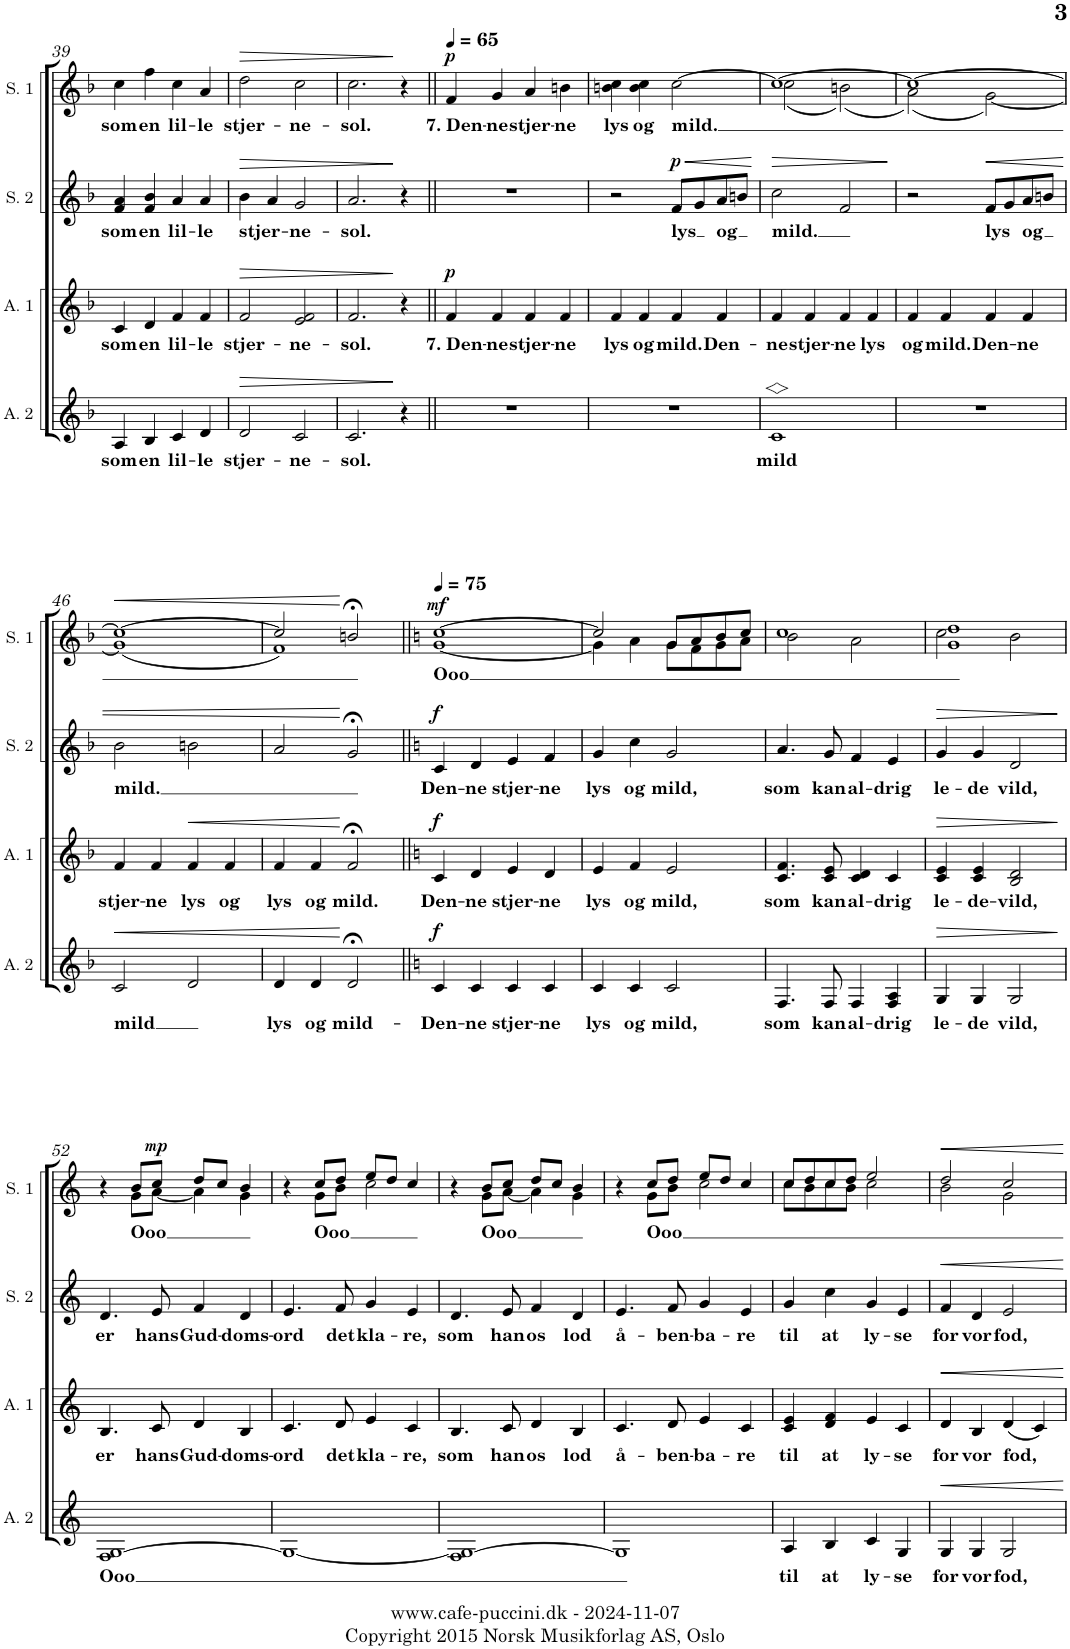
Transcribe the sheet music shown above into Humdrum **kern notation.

**kern	**text	**dynam	**kern	**text	**dynam	**kern	**text	**dynam	**kern	**text	**dynam
*part4	*part4	*part4	*part3	*part3	*part3	*part2	*part2	*part2	*part1	*part1	*part1
*staff4	*staff4	*staff4	*staff3	*staff3	*staff3	*staff2	*staff2	*staff2	*staff1	*staff1	*staff1
*I"Alto 2	*	*	*I"Alto 1	*	*	*I"Soprano 2	*	*	*I"Soprano 1	*	*
*I'A. 2	*	*	*I'A. 1	*	*	*I'S. 2	*	*	*I'S. 1	*	*
!!LO:PB:g=z
*clefG2	*	*	*clefG2	*	*	*clefG2	*	*	*clefG2	*	*
*k[b-]	*	*	*k[b-]	*	*	*k[b-]	*	*	*k[b-]	*	*
*M4/4	*	*	*M4/4	*	*	*M4/4	*	*	*M4/4	*	*
=39	=39	=39	=39	=39	=39	=39	=39	=39	=39	=39	=39
!	!LO:LY:b	!	!	!LO:LY:b	!	!	!LO:LY:b	!	!	!LO:LY:b	!
4A/	som	.	4c/	som	.	4f/ 4a/	som	.	4cc\	som	.
!	!LO:LY:b	!	!	!LO:LY:b	!	!	!LO:LY:b	!	!	!LO:LY:b	!
4B-/	en	.	4d/	en	.	4f/ 4b-/	en	.	4ff\	en	.
!	!LO:LY:b	!	!	!LO:LY:b	!	!	!LO:LY:b	!	!	!LO:LY:b	!
4c/	lil-	.	4f/	lil-	.	4a/	lil-	.	4cc\	lil-	.
!	!LO:LY:b	!	!	!LO:LY:b	!	!	!LO:LY:b	!	!	!LO:LY:b	!
4d/	-le	.	4f/	-le	.	4a/	-le	.	4a/	-le	.
=40	=40	=40	=40	=40	=40	=40	=40	=40	=40	=40	=40
!	!LO:LY:b	!LO:HP:b	!	!LO:LY:b	!LO:HP:b	!	!LO:LY:b	!LO:HP:b	!	!LO:LY:b	!LO:HP:b
2d/	stjer-	>	2f/	stjer-	>	4b-\	stjer-	>	2dd\	stjer-	>
.	.	.	.	.	.	4a/	.	.	.	.	.
!	!LO:LY:b	!	!	!LO:LY:b	!	!	!LO:LY:b	!	!	!LO:LY:b	!
2c/	-ne-	.	2e/ 2f/	-ne-	.	2g/	-ne-	.	2cc\	-ne-	.
=41	=41	=41	=41	=41	=41	=41	=41	=41	=41	=41	=41
!	!LO:LY:b	!	!	!LO:LY:b	!	!	!LO:LY:b	!	!	!LO:LY:b	!
2.c/	-sol.	.	2.f/	-sol.	.	2.a/	-sol.	.	2.cc\	-sol.	.
4r	.	]	4r	.	]	4r	.	]	4r	.	]
=42||	=42||	=42||	=42||	=42||	=42||	=42||	=42||	=42||	=42||	=42||	=42||
*	*	*	*	*	*	*	*	*	*MM65	*	*
!	!	!	!	!LO:LY:b	!LO:DY:a	!	!	!	!	!LO:LY:b	!LO:DY:a
1r	.	.	4f/	7. Den-	p	1r	.	.	4f/	7. Den-	p
!	!	!	!	!LO:LY:b	!	!	!	!	!	!LO:LY:b	!
.	.	.	4f/	-ne	.	.	.	.	4g/	-ne	.
!	!	!	!	!LO:LY:b	!	!	!	!	!	!LO:LY:b	!
.	.	.	4f/	stjer-	.	.	.	.	4a/	stjer-	.
!	!	!	!	!LO:LY:b	!	!	!	!	!	!LO:LY:b	!
.	.	.	4f/	-ne	.	.	.	.	4bn\	-ne	.
=43	=43	=43	=43	=43	=43	=43	=43	=43	=43	=43	=43
!	!	!	!	!LO:LY:b	!	!	!	!	!	!LO:LY:b	!
1r	.	.	4f/	lys	.	2r	.	.	4bn\ 4cc\	lys	.
!	!	!	!	!LO:LY:b	!	!	!	!	!	!LO:LY:b	!
.	.	.	4f/	og	.	.	.	.	4b\ 4cc\	og	.
!	!	!	!	!LO:LY:b	!	!	!LO:LY:b	!LO:HP:b	!	!LO:LY:b	!
!	!	!	!	!	!	!	!	!LO:DY:n=1:a	!	!	!
.	.	.	4f/	-mild.	.	8f/L	lys	< p	[>2cc\	-mild.	.
.	.	.	.	.	.	8g/	.	.	.	.	.
!	!	!	!	!LO:LY:b	!	!	!LO:LY:b	!	!	!	!
.	.	.	4f/	Den-	.	8a/	og	.	.	.	.
.	.	.	.	.	.	8bn/J	.	.	.	.	.
.	.	.	.	.	.	.	.	[	.	.	.
=44	=44	=44	=44	=44	=44	=44	=44	=44	=44	=44	=44
!	!LO:LY:b	!	!	!LO:LY:b	!	!	!LO:LY:b	!LO:HP:b	!	!	!
*	*	*	*	*	*	*	*	*	*^	*	*
1c>	mild	.	4f/	-ne	.	2cc\	mild.	>	1cc_	(2cc\	.	.
!	!	!	!	!LO:LY:b	!	!	!	!	!	!	!	!
.	.	.	4f/	stjer-	.	.	.	.	.	.	.	.
!	!	!	!	!LO:LY:b	!	!	!	!	!	!	!	!
.	.	.	4f/	-ne	.	2f/	.	.	.	(2bn\)	.	.
!	!	!	!	!LO:LY:b	!	!	!	!	!	!	!	!
.	.	.	4f/	lys	.	.	.	.	.	.	.	.
*	*	*	*	*	*	*	*	*	*v	*v	*	*
.	.	.	.	.	.	.	.	]	.	.	.
=45	=45	=45	=45	=45	=45	=45	=45	=45	=45	=45	=45
!	!	!	!	!LO:LY:b	!	!	!	!	!	!	!
*	*	*	*	*	*	*	*	*	*^	*	*
1r	.	.	4f/	og	.	2r	.	.	1cc_	(2a\)	.	.
!	!	!	!	!LO:LY:b	!	!	!	!	!	!	!	!
.	.	.	4f/	-mild.	.	.	.	.	.	.	.	.
!	!	!	!	!LO:LY:b	!	!	!LO:LY:b	!LO:HP:b	!	!	!	!
.	.	.	4f/	Den-	.	8f/L	lys	<	.	[<2g\)	.	.
.	.	.	.	.	.	8g/	.	.	.	.	.	.
!	!	!	!	!LO:LY:b	!	!	!LO:LY:b	!	!	!	!	!
.	.	.	4f/	-ne	.	8a/	og	.	.	.	.	.
.	.	.	.	.	.	8bn/J	.	.	.	.	.	.
!!LO:LB:g=z	!!
=46	=46	=46	=46	=46	=46	=46	=46	=46	=46	=46	=46	=46
!	!LO:LY:b	!LO:HP:b	!	!LO:LY:b	!	!	!LO:LY:b	!	!	!	!	!LO:HP:b
2c/	mild	<	4f/	stjer-	.	2b-\	mild.	.	1cc_	(1g]	.	<
!	!	!	!	!LO:LY:b	!	!	!	!	!	!	!	!
.	.	.	4f/	-ne	.	.	.	.	.	.	.	.
!	!	!	!	!LO:LY:b	!LO:HP:b	!	!	!	!	!	!	!
2d/	.	.	4f/	lys	<	2bn\	.	.	.	.	.	.
!	!	!	!	!LO:LY:b	!	!	!	!	!	!	!	!
.	.	.	4f/	og	.	.	.	.	.	.	.	.
=47	=47	=47	=47	=47	=47	=47	=47	=47	=47	=47	=47	=47
!	!LO:LY:b	!	!	!LO:LY:b	!	!	!	!	!	!	!	!
4d/	lys	.	4f/	lys	.	2a/	.	.	2cc/]	1f)	.	.
!	!LO:LY:b	!	!	!LO:LY:b	!	!	!	!	!	!	!	!
4d/	og	.	4f/	og	.	.	.	.	.	.	.	.
!	!LO:LY:b	!	!	!LO:LY:b	!	!	!	!	!	!	!	!
2d;</	mild-	[	2f;</	mild.	[	2g;</	.	[	2bn;</	.	.	[
=48||	=48||	=48||	=48||	=48||	=48||	=48||	=48||	=48||	=48||	=48||	=48||	=48||
*k[]	*	*	*k[]	*	*	*k[]	*	*	*k[]	*	*	*
*	*	*	*	*	*	*	*	*	*MM75	*	*	*
!	!LO:LY:b	!LO:DY:a	!	!LO:LY:b	!LO:DY:a	!	!LO:LY:b	!LO:DY:a	!	!	!LO:LY:b	!LO:DY:a
4c/	-Den-	f	4c/	Den-	f	4c/	Den-	f	[1cc	[<1g	Ooo	mf
!	!LO:LY:b	!	!	!LO:LY:b	!	!	!LO:LY:b	!	!	!	!	!
4c/	-ne	.	4d/	-ne	.	4d/	-ne	.	.	.	.	.
!	!LO:LY:b	!	!	!LO:LY:b	!	!	!LO:LY:b	!	!	!	!	!
4c/	stjer-	.	4e/	stjer-	.	4e/	stjer-	.	.	.	.	.
!	!LO:LY:b	!	!	!LO:LY:b	!	!	!LO:LY:b	!	!	!	!	!
4c/	-ne	.	4d/	-ne	.	4f/	-ne	.	.	.	.	.
=49	=49	=49	=49	=49	=49	=49	=49	=49	=49	=49	=49	=49
!	!LO:LY:b	!	!	!LO:LY:b	!	!	!LO:LY:b	!	!	!	!	!
4c/	lys	.	4e/	lys	.	4g/	lys	.	2cc/]	4g\]	.	.
!	!LO:LY:b	!	!	!LO:LY:b	!	!	!LO:LY:b	!	!	!	!	!
4c/	og	.	4f/	og	.	4cc\	og	.	.	4a\	.	.
!	!LO:LY:b	!	!	!LO:LY:b	!	!	!LO:LY:b	!	!	!	!	!
2c/	mild,	.	2e/	mild,	.	2g/	mild,	.	8g/L	8g\L	.	.
.	.	.	.	.	.	.	.	.	8a/	8f\	.	.
.	.	.	.	.	.	.	.	.	8b/	8g\	.	.
.	.	.	.	.	.	.	.	.	8cc/J	8a\J	.	.
=50	=50	=50	=50	=50	=50	=50	=50	=50	=50	=50	=50	=50
!	!LO:LY:b	!	!	!LO:LY:b	!	!	!LO:LY:b	!	!	!	!	!
4.F/	som	.	4.c/ 4.f/	som	.	4.a/	som	.	1cc	2b\	.	.
!	!LO:LY:b	!	!	!LO:LY:b	!	!	!LO:LY:b	!	!	!	!	!
8F/	kan	.	8c/ 8e/	kan	.	8g/	kan	.	.	.	.	.
!	!LO:LY:b	!	!	!LO:LY:b	!	!	!LO:LY:b	!	!	!	!	!
4F/	al-	.	4c/ 4d/	al-	.	4f/	al-	.	.	2a\	.	.
!	!LO:LY:b	!	!	!LO:LY:b	!	!	!LO:LY:b	!	!	!	!	!
4F/ 4A/	-drig	.	4c/	-drig	.	4e/	-drig	.	.	.	.	.
*	*	*	*	*	*	*	*	*	*v	*v	*	*
=51	=51	=51	=51	=51	=51	=51	=51	=51	=51	=51	=51
!	!LO:LY:b	!LO:HP:b	!	!LO:LY:b	!LO:HP:b	!	!LO:LY:b	!LO:HP:b	!	!	!
*	*	*	*	*	*	*	*	*	*^	*	*
*	*	*	*	*	*	*	*	*	*	*^	*	*
4G/	le-	>	4c/ 4e/	le-	>	4g/	le-	>	1dd	2cc\	1g	.	.
!	!LO:LY:b	!	!	!LO:LY:b	!	!	!LO:LY:b	!	!	!	!	!	!
4G/	-de	.	4c/ 4e/	-de-	.	4g/	-de	.	.	.	.	.	.
!	!LO:LY:b	!	!	!LO:LY:b	!	!	!LO:LY:b	!	!	!	!	!	!
2G/	vild,	.	2B/ 2d/	-vild,	.	2d/	vild,	.	.	2b\	.	.	.
*	*	*	*	*	*	*	*	*	*v	*v	*v	*	*
.	.	]	.	.	]	.	.	]	.	.	.
!!LO:LB:g=z
=52	=52	=52	=52	=52	=52	=52	=52	=52	=52	=52	=52
!	!LO:LY:b	!	!	!LO:LY:b	!	!	!LO:LY:b	!	!	!	!
*	*	*	*	*	*	*	*	*	*^	*	*
1F [1G	Ooo	.	4.B/	er	.	4.d/	er	.	4r	4ryy	.	.
!	!	!	!	!	!	!	!	!	!	!	!LO:LY:b	!
.	.	.	.	.	.	.	.	.	8b/L	8g\L	-Ooo	.
!	!	!	!	!LO:LY:b	!	!	!LO:LY:b	!	!	!	!	!LO:DY:a
.	.	.	8c/	hans	.	8e/	hans	.	8cc/J	[<8a\J	.	mp
!	!	!	!	!LO:LY:b	!	!	!LO:LY:b	!	!	!	!	!
.	.	.	4d/	Gud-	.	4f/	Gud-	.	8dd/L	4a\]	.	.
.	.	.	.	.	.	.	.	.	8cc/J	.	.	.
!	!	!	!	!LO:LY:b	!	!	!LO:LY:b	!	!	!	!	!
.	.	.	4B/	-doms-	.	4d/	-doms-	.	4b/	4g\	.	.
=53	=53	=53	=53	=53	=53	=53	=53	=53	=53	=53	=53	=53
!	!	!	!	!LO:LY:b	!	!	!LO:LY:b	!	!	!	!	!
1G_	.	.	4.c/	-ord	.	4.e/	-ord	.	4r	4ryy	.	.
!	!	!	!	!	!	!	!	!	!	!	!LO:LY:b	!
.	.	.	.	.	.	.	.	.	8cc/L	8g\L	-Ooo	.
!	!	!	!	!LO:LY:b	!	!	!LO:LY:b	!	!	!	!	!
.	.	.	8d/	det	.	8f/	det	.	8dd/J	8b\J	.	.
!	!	!	!	!LO:LY:b	!	!	!LO:LY:b	!	!	!	!	!
.	.	.	4e/	kla-	.	4g/	kla-	.	8ee/L	2cc\	.	.
.	.	.	.	.	.	.	.	.	8dd/J	.	.	.
!	!	!	!	!LO:LY:b	!	!	!LO:LY:b	!	!	!	!	!
.	.	.	4c/	-re,	.	4e/	-re,	.	4cc/	.	.	.
=54	=54	=54	=54	=54	=54	=54	=54	=54	=54	=54	=54	=54
!	!	!	!	!LO:LY:b	!	!	!LO:LY:b	!	!	!	!	!
1F 1G_	.	.	4.B/	som	.	4.d/	som	.	4r	4ryy	.	.
!	!	!	!	!	!	!	!	!	!	!	!LO:LY:b	!
.	.	.	.	.	.	.	.	.	8b/L	8g\L	Ooo	.
!	!	!	!	!LO:LY:b	!	!	!LO:LY:b	!	!	!	!	!
.	.	.	8c/	han	.	8e/	han	.	8cc/J	[<8a\J	.	.
!	!	!	!	!LO:LY:b	!	!	!LO:LY:b	!	!	!	!	!
.	.	.	4d/	os	.	4f/	os	.	8dd/L	4a\]	.	.
.	.	.	.	.	.	.	.	.	8cc/J	.	.	.
!	!	!	!	!LO:LY:b	!	!	!LO:LY:b	!	!	!	!	!
.	.	.	4B/	lod	.	4d/	lod	.	4b/	4g\	.	.
=55	=55	=55	=55	=55	=55	=55	=55	=55	=55	=55	=55	=55
!	!	!	!	!LO:LY:b	!	!	!LO:LY:b	!	!	!	!	!
1G]	.	.	4.c/	å-	.	4.e/	å-	.	4r	4ryy	.	.
!	!	!	!	!	!	!	!	!	!	!	!LO:LY:b	!
.	.	.	.	.	.	.	.	.	8cc/L	8g\L	Ooo	.
!	!	!	!	!LO:LY:b	!	!	!LO:LY:b	!	!	!	!	!
.	.	.	8d/	-ben-	.	8f/	-ben-	.	8dd/J	8b\J	.	.
!	!	!	!	!LO:LY:b	!	!	!LO:LY:b	!	!	!	!	!
.	.	.	4e/	-ba-	.	4g/	-ba-	.	8ee/L	2cc\	.	.
.	.	.	.	.	.	.	.	.	8dd/J	.	.	.
!	!	!	!	!LO:LY:b	!	!	!LO:LY:b	!	!	!	!	!
.	.	.	4c/	-re	.	4e/	-re	.	4cc/	.	.	.
=56	=56	=56	=56	=56	=56	=56	=56	=56	=56	=56	=56	=56
!	!LO:LY:b	!	!	!LO:LY:b	!	!	!LO:LY:b	!	!	!	!	!
4A/	til	.	4c/ 4e/	til	.	4g/	til	.	8cc/L	8cc\L	.	.
.	.	.	.	.	.	.	.	.	8dd/	8b\	.	.
!	!LO:LY:b	!	!	!LO:LY:b	!	!	!LO:LY:b	!	!	!	!	!
4B/	at	.	4d/ 4f/	at	.	4cc\	at	.	8cc/	8cc\	.	.
.	.	.	.	.	.	.	.	.	8dd/J	8b\J	.	.
!	!LO:LY:b	!	!	!LO:LY:b	!	!	!LO:LY:b	!	!	!	!	!
4c/	ly-	.	4e/	ly-	.	4g/	ly-	.	2ee/	2cc\	.	.
!	!LO:LY:b	!	!	!LO:LY:b	!	!	!LO:LY:b	!	!	!	!	!
4G/	-se	.	4c/	-se	.	4e/	-se	.	.	.	.	.
=57	=57	=57	=57	=57	=57	=57	=57	=57	=57	=57	=57	=57
!	!LO:LY:b	!	!	!LO:LY:b	!	!	!LO:LY:b	!	!	!	!	!
4G/	for	.	4d/	for	.	4f/	for	.	2dd/	2b\	.	.
!	!LO:LY:b	!	!	!LO:LY:b	!	!	!LO:LY:b	!	!	!	!	!
4G/	vor	.	4B/	vor	.	4d/	vor	.	.	.	.	.
!	!LO:LY:b	!	!	!LO:LY:b	!	!	!LO:LY:b	!	!	!	!	!
2G/	fod,	.	(4d/	fod,	.	2e/	fod,	.	2cc/	2g\	.	.
.	.	.	4c/)	.	.	.	.	.	.	.	.	.
*	*	*	*	*	*	*	*	*	*v	*v	*	*
=	=	=	=	=	=	=	=	=	=	=	=
*-	*-	*-	*-	*-	*-	*-	*-	*-	*-	*-	*-
